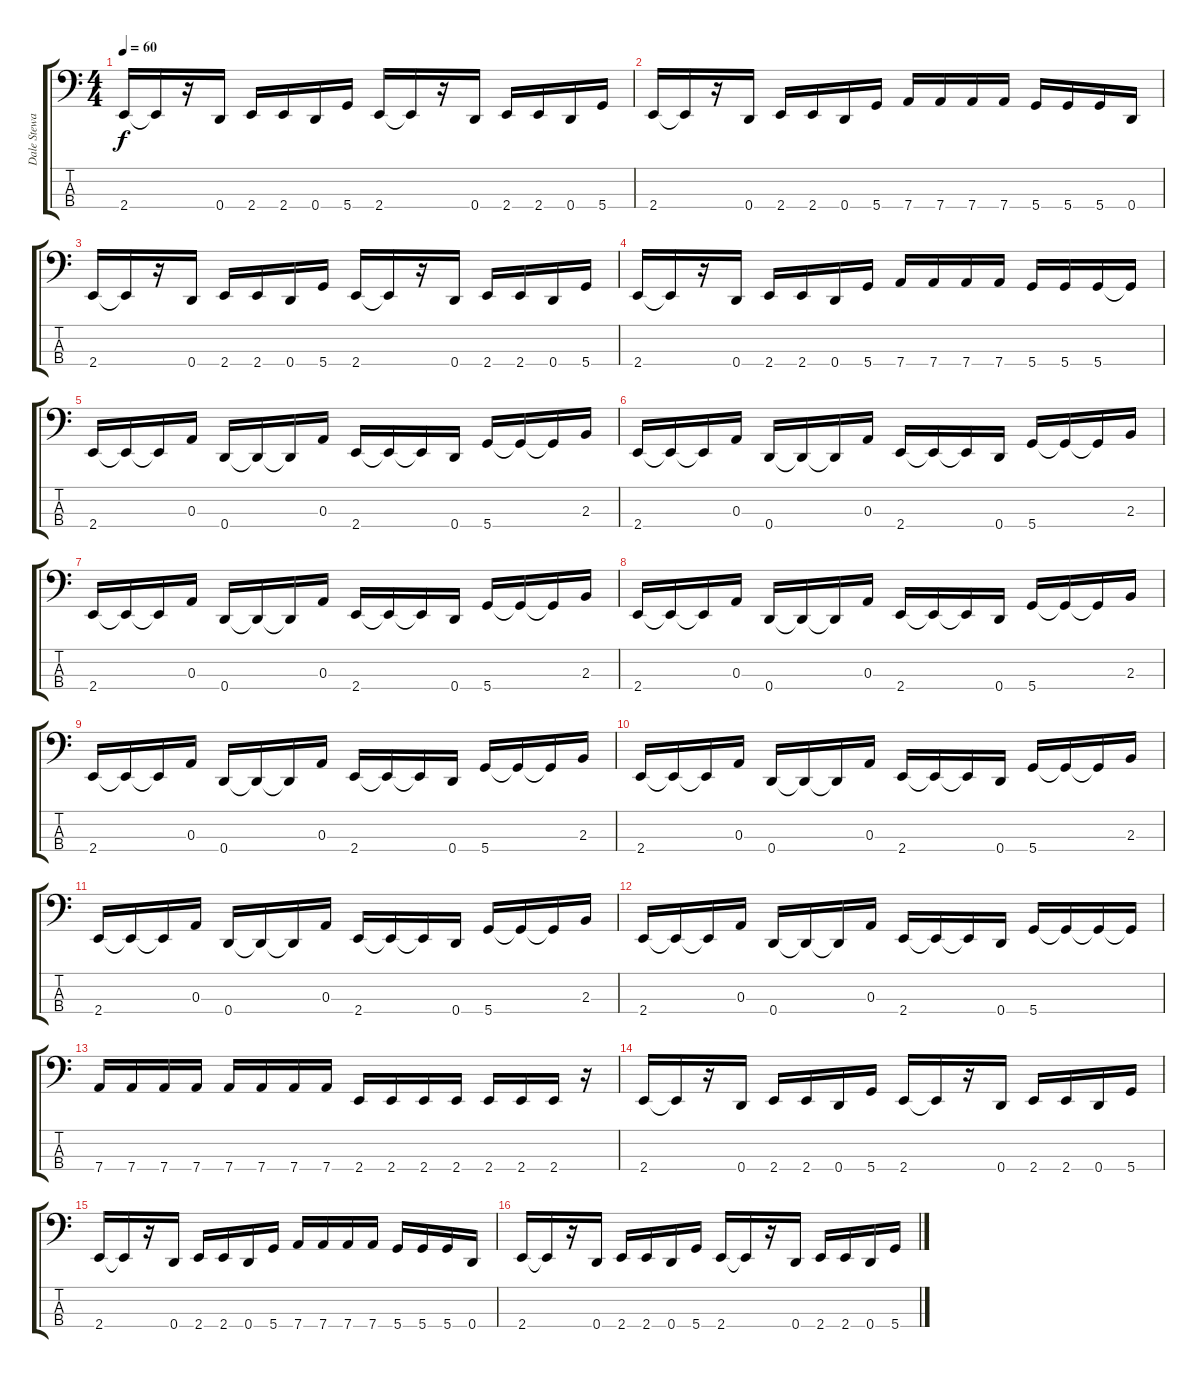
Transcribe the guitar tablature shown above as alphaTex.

\track ("Dale Stewart" "Dale Stewa") {instrument electricbassfinger}
\staff {score tabs}
\tuning (G2 D2 A1 D1) {hide}
\ts (4 4)
\tempo 60
\clef f4
\ks c
2.4.16{dy f} 2.4{t}.16 r.16 0.4.16 2.4.16 2.4.16 0.4.16 5.4.16 2.4.16 2.4{t}.16 r.16 0.4.16 2.4.16 2.4.16 0.4.16 5.4.16 |
2.4.16 2.4{t}.16 r.16 0.4.16 2.4.16 2.4.16 0.4.16 5.4.16 7.4.16 7.4.16 7.4.16 7.4.16 5.4.16 5.4.16 5.4.16 0.4.16 |
2.4.16 2.4{t}.16 r.16 0.4.16 2.4.16 2.4.16 0.4.16 5.4.16 2.4.16 2.4{t}.16 r.16 0.4.16 2.4.16 2.4.16 0.4.16 5.4.16 |
2.4.16 2.4{t}.16 r.16 0.4.16 2.4.16 2.4.16 0.4.16 5.4.16 7.4.16 7.4.16 7.4.16 7.4.16 5.4.16 5.4.16 5.4.16 5.4{t}.16 |
2.4.16 2.4{t}.16 2.4{t}.16 0.3.16 0.4.16 0.4{t}.16 0.4{t}.16 0.3.16 2.4.16 2.4{t}.16 2.4{t}.16 0.4.16 5.4.16 5.4{t}.16 5.4{t}.16 2.3.16 |
2.4.16 2.4{t}.16 2.4{t}.16 0.3.16 0.4.16 0.4{t}.16 0.4{t}.16 0.3.16 2.4.16 2.4{t}.16 2.4{t}.16 0.4.16 5.4.16 5.4{t}.16 5.4{t}.16 2.3.16 |
2.4.16 2.4{t}.16 2.4{t}.16 0.3.16 0.4.16 0.4{t}.16 0.4{t}.16 0.3.16 2.4.16 2.4{t}.16 2.4{t}.16 0.4.16 5.4.16 5.4{t}.16 5.4{t}.16 2.3.16 |
2.4.16 2.4{t}.16 2.4{t}.16 0.3.16 0.4.16 0.4{t}.16 0.4{t}.16 0.3.16 2.4.16 2.4{t}.16 2.4{t}.16 0.4.16 5.4.16 5.4{t}.16 5.4{t}.16 2.3.16 |
2.4.16 2.4{t}.16 2.4{t}.16 0.3.16 0.4.16 0.4{t}.16 0.4{t}.16 0.3.16 2.4.16 2.4{t}.16 2.4{t}.16 0.4.16 5.4.16 5.4{t}.16 5.4{t}.16 2.3.16 |
2.4.16 2.4{t}.16 2.4{t}.16 0.3.16 0.4.16 0.4{t}.16 0.4{t}.16 0.3.16 2.4.16 2.4{t}.16 2.4{t}.16 0.4.16 5.4.16 5.4{t}.16 5.4{t}.16 2.3.16 |
2.4.16 2.4{t}.16 2.4{t}.16 0.3.16 0.4.16 0.4{t}.16 0.4{t}.16 0.3.16 2.4.16 2.4{t}.16 2.4{t}.16 0.4.16 5.4.16 5.4{t}.16 5.4{t}.16 2.3.16 |
2.4.16 2.4{t}.16 2.4{t}.16 0.3.16 0.4.16 0.4{t}.16 0.4{t}.16 0.3.16 2.4.16 2.4{t}.16 2.4{t}.16 0.4.16 5.4.16 5.4{t}.16 5.4{t}.16 5.4{t}.16 |
7.4.16 7.4.16 7.4.16 7.4.16 7.4.16 7.4.16 7.4.16 7.4.16 2.4.16 2.4.16 2.4.16 2.4.16 2.4.16 2.4.16 2.4.16 r.16 |
2.4.16 2.4{t}.16 r.16 0.4.16 2.4.16 2.4.16 0.4.16 5.4.16 2.4.16 2.4{t}.16 r.16 0.4.16 2.4.16 2.4.16 0.4.16 5.4.16 |
2.4.16 2.4{t}.16 r.16 0.4.16 2.4.16 2.4.16 0.4.16 5.4.16 7.4.16 7.4.16 7.4.16 7.4.16 5.4.16 5.4.16 5.4.16 0.4.16 |
2.4.16 2.4{t}.16 r.16 0.4.16 2.4.16 2.4.16 0.4.16 5.4.16 2.4.16 2.4{t}.16 r.16 0.4.16 2.4.16 2.4.16 0.4.16 5.4.16
